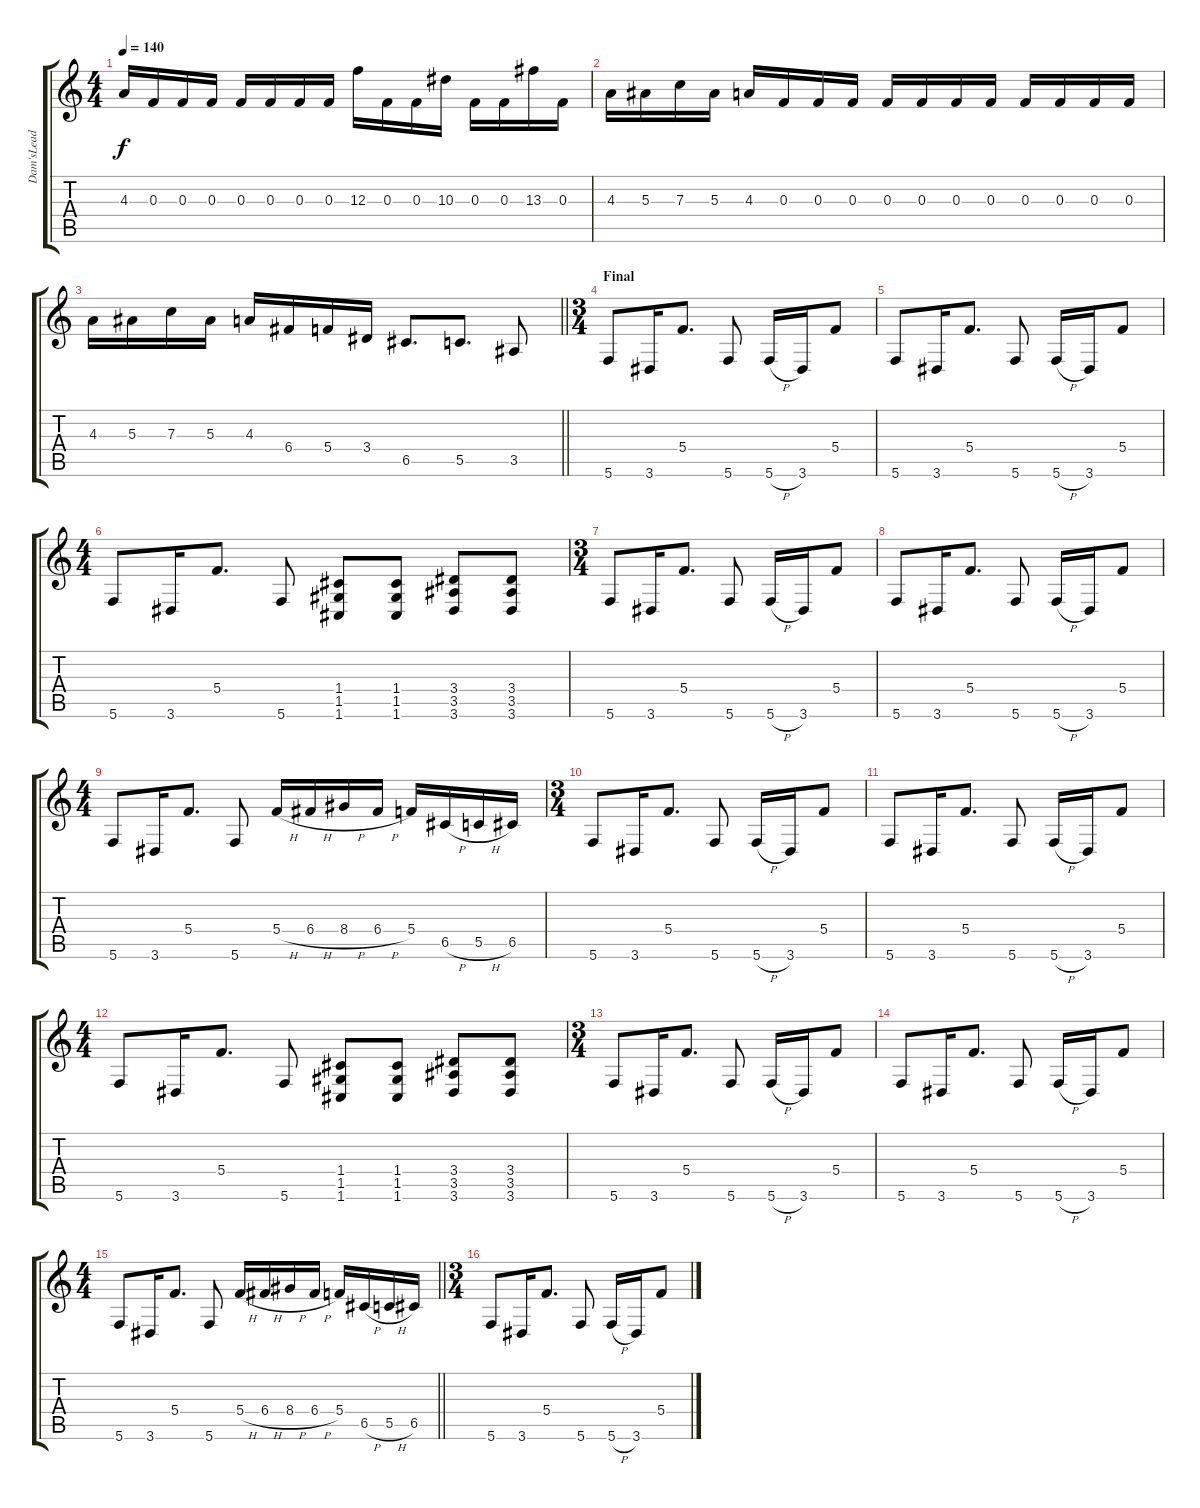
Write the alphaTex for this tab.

\track ("Dam'sLead" "Dam'sLead") {instrument distortionguitar}
\staff {score tabs}
\tuning (D4 A3 F3 C3 G2 C2) {hide}
\ts (4 4)
\tempo 140
\clef g2
\ks c
4.3.16{dy f} 0.3.16 0.3.16 0.3.16 0.3.16 0.3.16 0.3.16 0.3.16 12.3.16 0.3.16 0.3.16 10.3.16 0.3.16 0.3.16 13.3.16 0.3.16 |
4.3.16 5.3.16 7.3.16 5.3.16 4.3.16 0.3.16 0.3.16 0.3.16 0.3.16 0.3.16 0.3.16 0.3.16 0.3.16 0.3.16 0.3.16 0.3.16 |
\barLineRight lightlight
4.3.16 5.3.16 7.3.16 5.3.16 4.3.16 6.4.16 5.4.16 3.4.16 6.5.8{d} 5.5.8{d} 3.5.8 |
\ts (3 4)
\section ("" "Final")
5.6.8 3.6.16 5.4.8{d} 5.6.8 5.6{h}.16 3.6.16 5.4.8 |
5.6.8 3.6.16 5.4.8{d} 5.6.8 5.6{h}.16 3.6.16 5.4.8 |
\ts (4 4)
5.6.8 3.6.16 5.4.8{d} 5.6.8 (1.4 1.5 1.6).8 (1.4 1.5 1.6).8 (3.4 3.5 3.6).8 (3.4 3.5 3.6).8 |
\ts (3 4)
5.6.8 3.6.16 5.4.8{d} 5.6.8 5.6{h}.16 3.6.16 5.4.8 |
5.6.8 3.6.16 5.4.8{d} 5.6.8 5.6{h}.16 3.6.16 5.4.8 |
\ts (4 4)
5.6.8 3.6.16 5.4.8{d} 5.6.8 5.4{h}.16 6.4{h}.16 8.4{h}.16 6.4{h}.16 5.4.16 6.5{h}.16 5.5{h}.16 6.5.16 |
\ts (3 4)
5.6.8 3.6.16 5.4.8{d} 5.6.8 5.6{h}.16 3.6.16 5.4.8 |
5.6.8 3.6.16 5.4.8{d} 5.6.8 5.6{h}.16 3.6.16 5.4.8 |
\ts (4 4)
5.6.8 3.6.16 5.4.8{d} 5.6.8 (1.4 1.5 1.6).8 (1.4 1.5 1.6).8 (3.4 3.5 3.6).8 (3.4 3.5 3.6).8 |
\ts (3 4)
5.6.8 3.6.16 5.4.8{d} 5.6.8 5.6{h}.16 3.6.16 5.4.8 |
5.6.8 3.6.16 5.4.8{d} 5.6.8 5.6{h}.16 3.6.16 5.4.8 |
\ts (4 4)
\barLineRight lightlight
5.6.8 3.6.16 5.4.8{d} 5.6.8 5.4{h}.16 6.4{h}.16 8.4{h}.16 6.4{h}.16 5.4.16 6.5{h}.16 5.5{h}.16 6.5.16 |
\ts (3 4)
5.6.8 3.6.16 5.4.8{d} 5.6.8 5.6{h}.16 3.6.16 5.4.8
